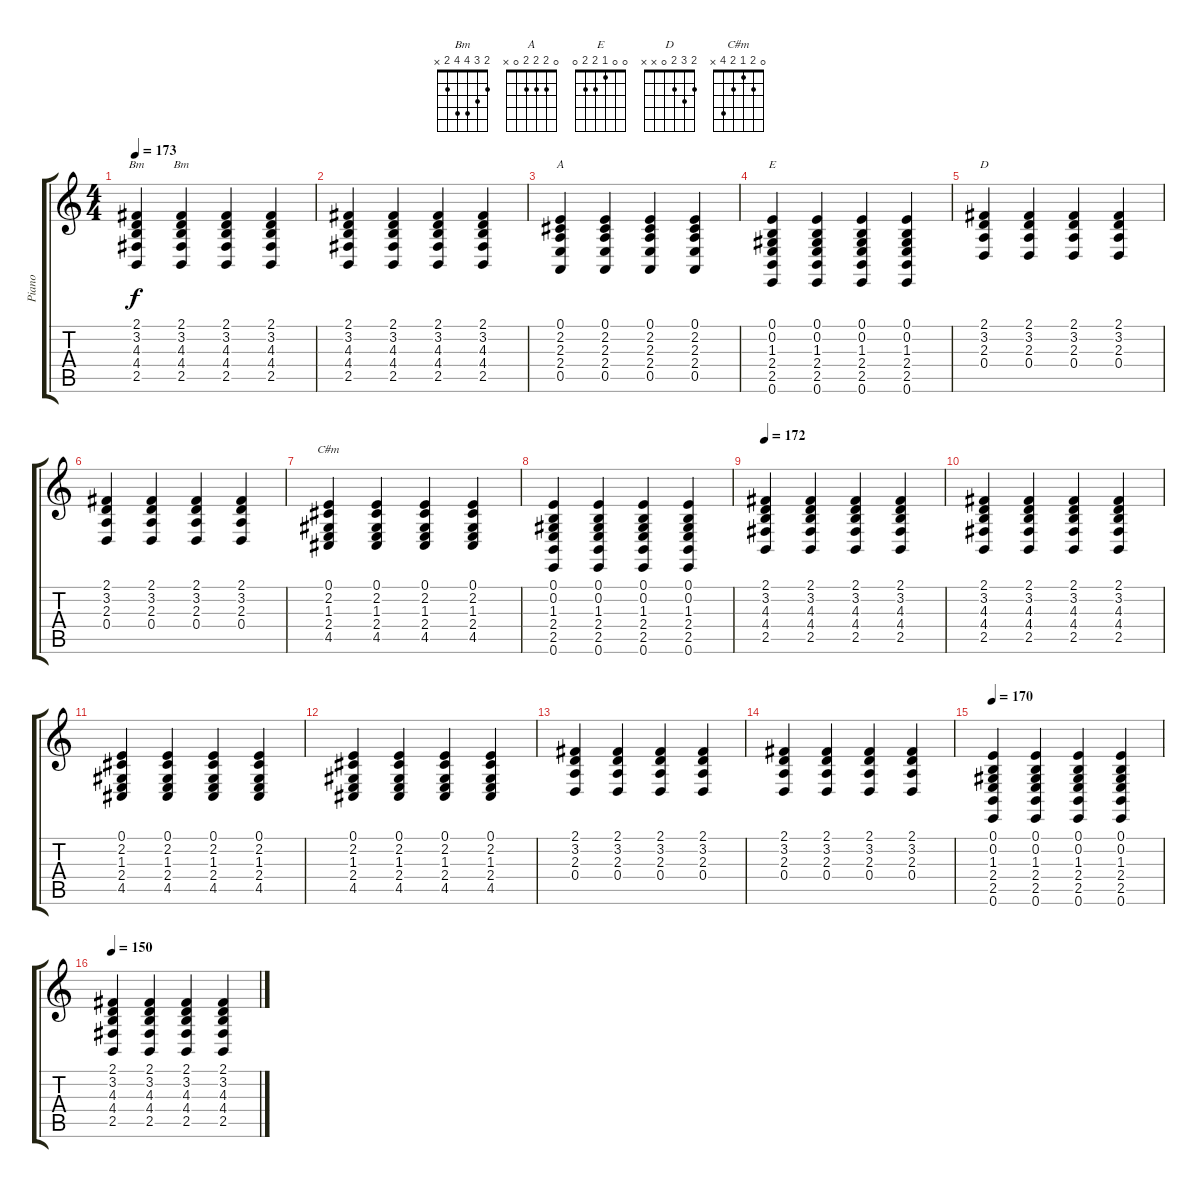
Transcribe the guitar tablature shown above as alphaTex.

\track ("Piano" "Piano") {instrument acousticgrandpiano}
\staff {score tabs}
\tuning (E4 B3 G3 D3 A2 E2) {hide}
\chord ("Bm" 2 3 4 0 2 x)
\chord ("Bm" 2 3 4 4 2 x)
\chord ("A" 0 2 2 2 0 x)
\chord ("E" 0 0 1 2 2 0)
\chord ("D" 2 3 2 0 x x)
\chord ("C#m" 0 2 1 2 4 x)
\ts (4 4)
\tempo 173
\clef g2
\ks c
(2.1 3.2 4.3 4.4 2.5).4{ch "Bm" dy f} (2.1 3.2 4.3 4.4 2.5).4{ch "Bm"} (2.1 3.2 4.3 4.4 2.5).4 (2.1 3.2 4.3 4.4 2.5).4 |
(2.1 3.2 4.3 4.4 2.5).4 (2.1 3.2 4.3 4.4 2.5).4 (2.1 3.2 4.3 4.4 2.5).4 (2.1 3.2 4.3 4.4 2.5).4 |
(0.1 2.2 2.3 2.4 0.5).4{ch "A"} (0.1 2.2 2.3 2.4 0.5).4 (0.1 2.2 2.3 2.4 0.5).4 (0.1 2.2 2.3 2.4 0.5).4 |
(0.1 0.2 1.3 2.4 2.5 0.6).4{ch "E"} (0.1 0.2 1.3 2.4 2.5 0.6).4 (0.1 0.2 1.3 2.4 2.5 0.6).4 (0.1 0.2 1.3 2.4 2.5 0.6).4 |
(2.1 3.2 2.3 0.4).4{ch "D"} (2.1 3.2 2.3 0.4).4 (2.1 3.2 2.3 0.4).4 (2.1 3.2 2.3 0.4).4 |
(2.1 3.2 2.3 0.4).4 (2.1 3.2 2.3 0.4).4 (2.1 3.2 2.3 0.4).4 (2.1 3.2 2.3 0.4).4 |
(0.1 2.2 1.3 2.4 4.5).4{ch "C#m"} (0.1 2.2 1.3 2.4 4.5).4 (0.1 2.2 1.3 2.4 4.5).4 (0.1 2.2 1.3 2.4 4.5).4 |
(0.1 0.2 1.3 2.4 2.5 0.6).4 (0.1 0.2 1.3 2.4 2.5 0.6).4 (0.1 0.2 1.3 2.4 2.5 0.6).4 (0.1 0.2 1.3 2.4 2.5 0.6).4 |
\tempo 172
(2.1 3.2 4.3 4.4 2.5).4 (2.1 3.2 4.3 4.4 2.5).4 (2.1 3.2 4.3 4.4 2.5).4 (2.1 3.2 4.3 4.4 2.5).4 |
(2.1 3.2 4.3 4.4 2.5).4 (2.1 3.2 4.3 4.4 2.5).4 (2.1 3.2 4.3 4.4 2.5).4 (2.1 3.2 4.3 4.4 2.5).4 |
(0.1 2.2 1.3 2.4 4.5).4 (0.1 2.2 1.3 2.4 4.5).4 (0.1 2.2 1.3 2.4 4.5).4 (0.1 2.2 1.3 2.4 4.5).4 |
(0.1 2.2 1.3 2.4 4.5).4 (0.1 2.2 1.3 2.4 4.5).4 (0.1 2.2 1.3 2.4 4.5).4 (0.1 2.2 1.3 2.4 4.5).4 |
(2.1 3.2 2.3 0.4).4 (2.1 3.2 2.3 0.4).4 (2.1 3.2 2.3 0.4).4 (2.1 3.2 2.3 0.4).4 |
(2.1 3.2 2.3 0.4).4 (2.1 3.2 2.3 0.4).4 (2.1 3.2 2.3 0.4).4 (2.1 3.2 2.3 0.4).4 |
\tempo 170
(0.1 0.2 1.3 2.4 2.5 0.6).4 (0.1 0.2 1.3 2.4 2.5 0.6).4 (0.1 0.2 1.3 2.4 2.5 0.6).4 (0.1 0.2 1.3 2.4 2.5 0.6).4 |
\tempo 150
(2.1 3.2 4.3 4.4 2.5).4 (2.1 3.2 4.3 4.4 2.5).4 (2.1 3.2 4.3 4.4 2.5).4 (2.1 3.2 4.3 4.4 2.5).4
